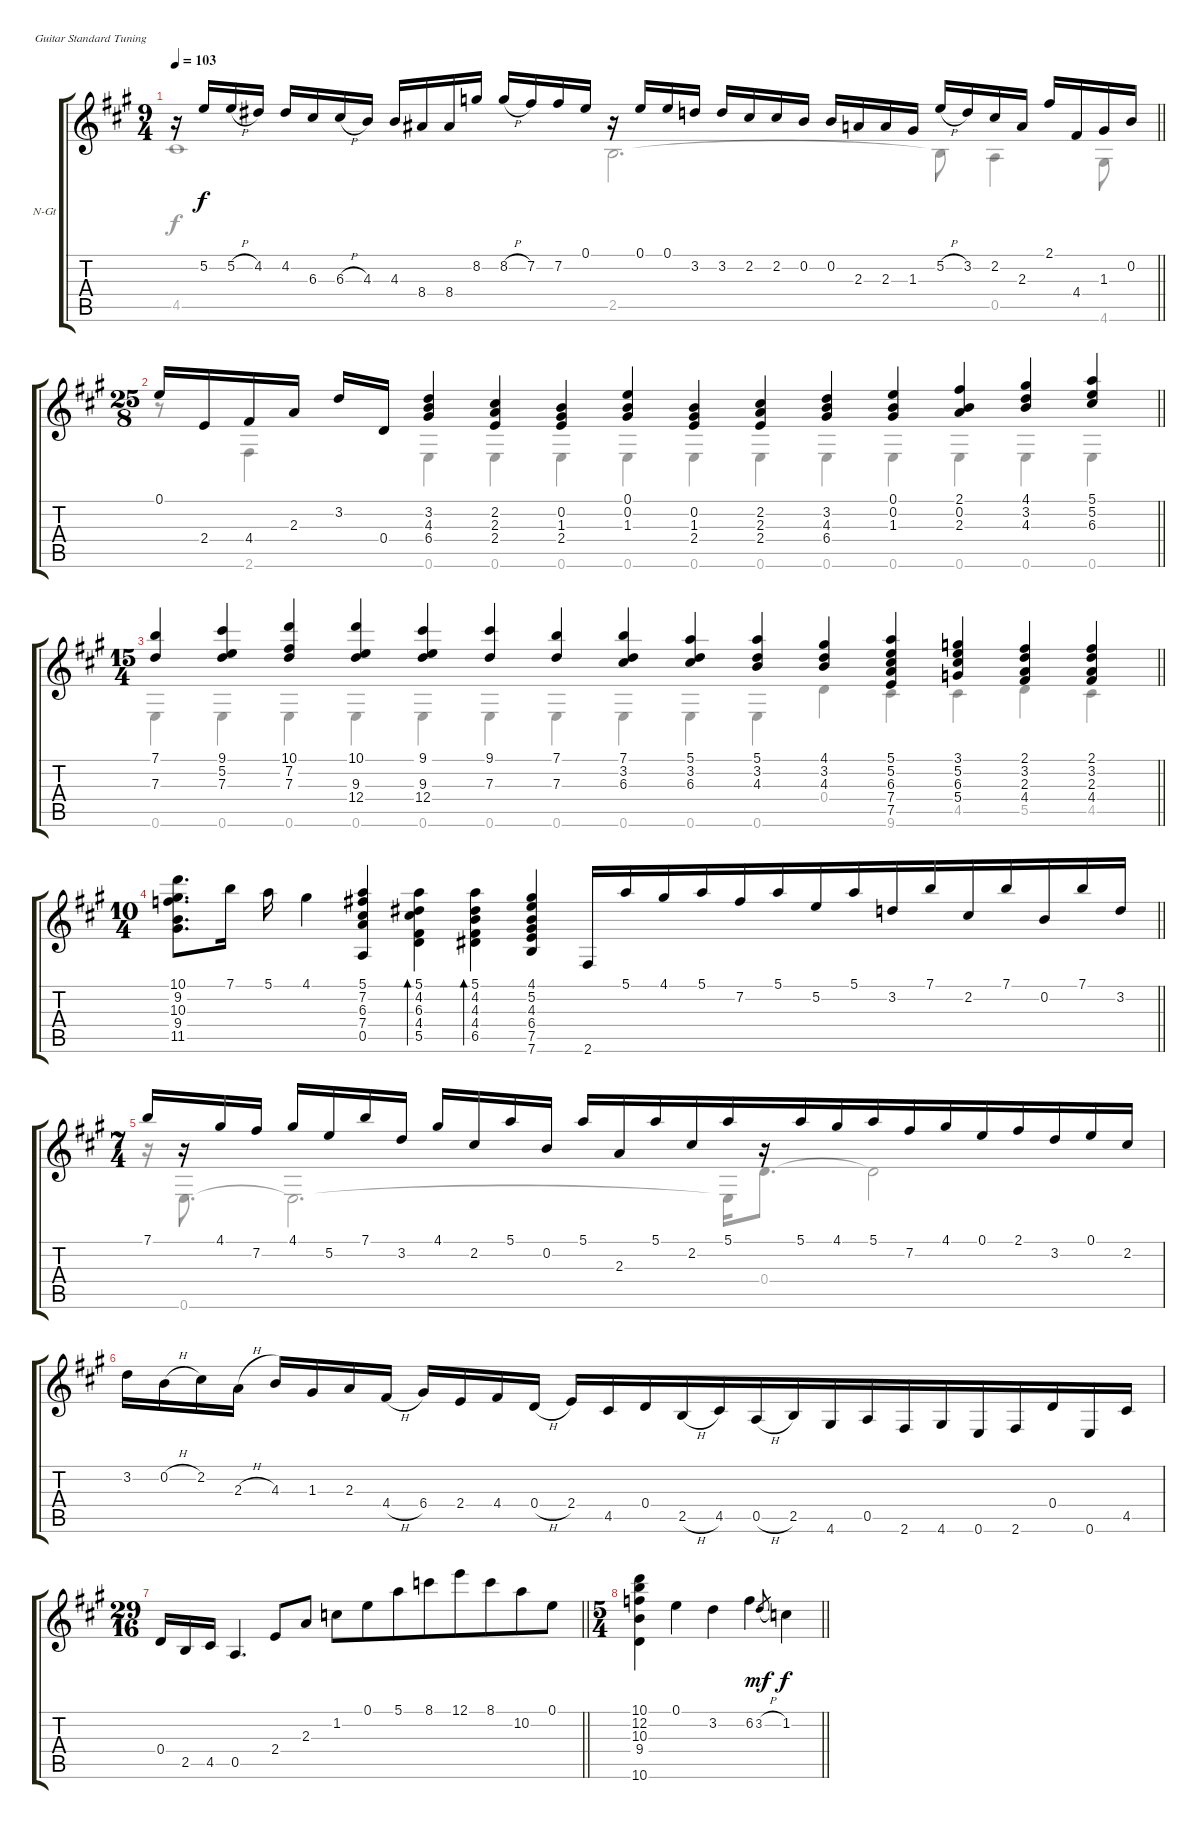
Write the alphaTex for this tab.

\bracketExtendMode groupsimilarinstruments
\firstSystemTrackNameOrientation horizontal
\otherSystemsTrackNameOrientation horizontal
\track ("Fantasia" "N-Gt") {instrument acousticguitarnylon}
\staff {score tabs}
\tuning (E4 B3 G3 D3 A2 E2)
\voice
\ts (9 4)
\tempo 103
\clef g2
\barLineRight lightlight
\ks a
r.16{dy f} 5.2.16 5.2{h}.16 4.2.16 4.2.16 6.3.16 6.3{h}.16 4.3.16 4.3.16 8.4.16 8.4.16 8.2.16 8.2{h}.16 7.2.16 7.2.16 0.1.16 r.16 0.1.16 0.1.16 3.2.16 3.2.16 2.2.16 2.2.16 0.2.16 0.2.16 2.3.16 2.3.16 1.3.16 5.2{h}.16 3.2.16 2.2.16 2.3.16 2.1.16 4.4.16 1.3.16 0.2.16 |
\ts (25 8)
\beaming (8 2 2 2 19)
\barLineRight lightlight
0.1.16 2.4.16 4.4.16 2.3.16 3.2.16 0.4.16 (3.2 4.3 6.4).4 (2.2 2.3 2.4).4 (0.2 1.3 2.4).4 (0.1 0.2 1.3).4 (0.2 1.3 2.4).4 (2.2 2.3 2.4).4 (3.2 4.3 6.4).4 (0.1 0.2 1.3).4 (2.1 0.2 2.3).4 (4.1 3.2 4.3).4 (5.1 5.2 6.3).4 |
\ts (15 4)
\beaming (8 2 2 2 24)
\barLineRight lightlight
(7.1 7.3).4 (9.1 5.2 7.3).4 (10.1 7.2 7.3).4 (10.1 9.3 12.4).4 (9.1 9.3 12.4).4 (9.1 7.3).4 (7.1 7.3).4 (7.1 3.2 6.3).4 (5.1 3.2 6.3).4 (5.1 3.2 4.3).4 (4.1 3.2 4.3).4 (5.1 5.2 6.3 7.4 7.5).4 (3.1 5.2 6.3 5.4).4 (2.1 3.2 2.3 4.4).4 (2.1 3.2 2.3 4.4).4 |
\ts (10 4)
\beaming (8 2 2 2 14)
\barLineRight lightlight
(10.1 9.2 10.3 9.4 11.5).8{d} 7.1.16 5.1.16 4.1.4 (5.1 7.2 6.3 7.4 0.5).4 (5.1 4.2 6.3 4.4 5.5).4{bd 30} (5.1 4.2 4.3 4.4 6.5).4{bd 30} (4.1 5.2 4.3 6.4 7.5 7.6).4 2.6.16 5.1.16 4.1.16 5.1.16 7.2.16 5.1.16 5.2.16 5.1.16 3.2.16 7.1.16 2.2.16 7.1.16 0.2.16 7.1.16 3.2.16 |
\ts (7 4)
\beaming (8 2 2 2 8)
7.1.16 r.16 4.1.16 7.2.16 4.1.16 5.2.16 7.1.16 3.2.16 4.1.16 2.2.16 5.1.16 0.2.16 5.1.16 2.3.16 5.1.16 2.2.16 5.1.16 r.16 5.1.16 4.1.16 5.1.16 7.2.16 4.1.16 0.1.16 2.1.16 3.2.16 0.1.16 2.2.16 |
3.2.16 0.2{h}.16 2.2.16 2.3{h}.16 4.3.16 1.3.16 2.3.16 4.4{h}.16 6.4.16 2.4.16 4.4.16 0.4{h}.16 2.4.16 4.5.16 0.4.16 2.5{h}.16 4.5.16 0.5{h}.16 2.5.16 4.6.16 0.5.16 2.6.16 4.6.16 0.6.16 2.6.16 0.4.16 0.6.16 4.5.16 |
\ts (29 16)
\beaming (8 2 2 2 8)
\barLineRight lightlight
0.4.16 2.5.16 4.5.16 0.5.4{d} 2.4.8 2.3.8 1.2.8 0.1.8 5.1.8 8.1.8 12.1.8 8.1.8 10.2.8 0.1.8 |
\ts (5 4)
\beaming (8 2 2 2 4)
\barLineRight lightlight
(10.1 12.2 10.3 9.4 10.6).4 0.1.4 3.2.4 6.2.4 3.2{h}.8{gr dy mf} 1.2.4{dy f}
\voice
\clef g2
\ottava regular
\simile none
\barLineRight lightlight
\ks a
4.5.1{dy f} 2.5.2{d} 2.5{t}.8 0.5.4 4.6.8 |
\barLineRight lightlight
r.8 2.6.4 0.6.4 0.6.4 0.6.4 0.6.4 0.6.4 0.6.4 0.6.4 0.6.4 0.6.4 0.6.4 0.6.4 |
\barLineRight lightlight
0.6.4 0.6.4 0.6.4 0.6.4 0.6.4 0.6.4 0.6.4 0.6.4 0.6.4 0.6.4 0.4.4 9.6.4 4.5.4 5.5.4 4.5.4 |
\barLineRight lightlight
|
r.16 0.6.8{d} 0.6{t}.2{d} 0.6{t}.16 0.4.8{d} 0.4{t}.2 |
|
\barLineRight lightlight
|
\barLineRight lightlight
